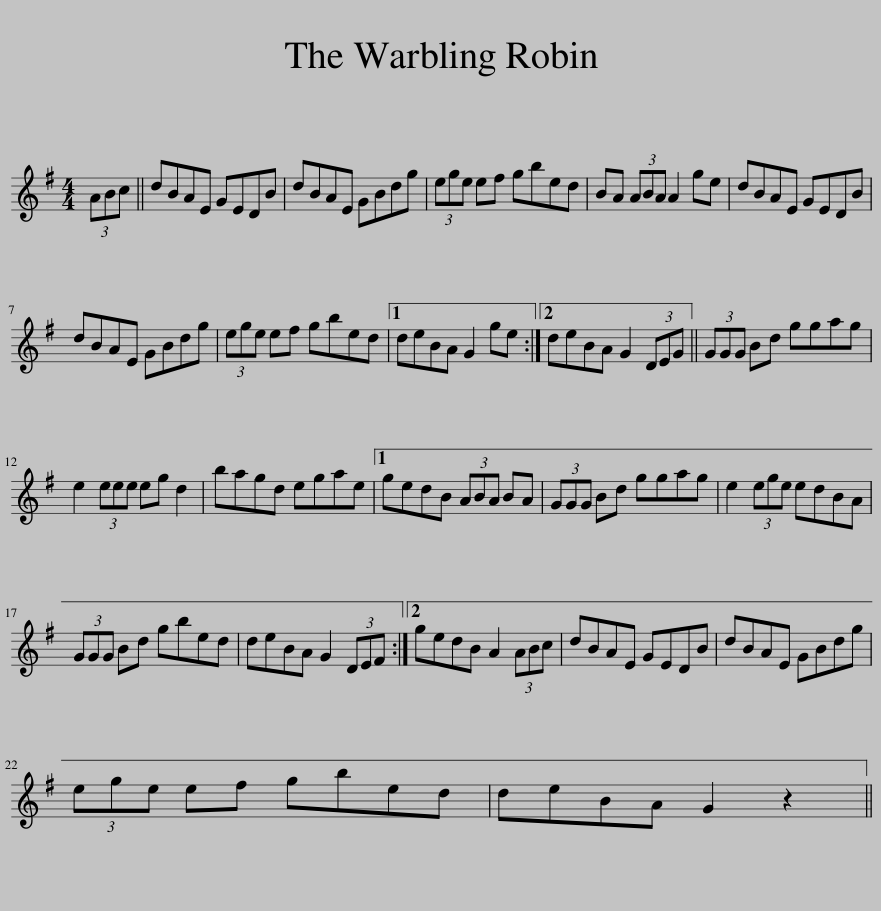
X:1
L:1/8
M:4/4
I:linebreak $
K:G
V:1 treble
V:1
 (3ABc || dBAE GEDB | dBAE GBdg | (3ege ef gbed | BA (3ABA A2 ge | %5
 dBAE GEDB |$ dBAE GBdg | (3ege ef gbed |1 deBA G2 ge :|2 deBA G2 (3DEG || %10
 (3GGG Bd ggag |$ e2 (3eee eg d2 | bagd egae |1 gedB (3ABA BA | (3GGG Bd ggag | %15
 e2 (3ege edBA |$ (3GGG Bd gbed | deBA G2 (3DEF :|2 gedB A2 (3ABc | dBAE GEDB | %20
 dBAE GBdg |$ (3ege ef gbed | deBA G2 z2 || %23
